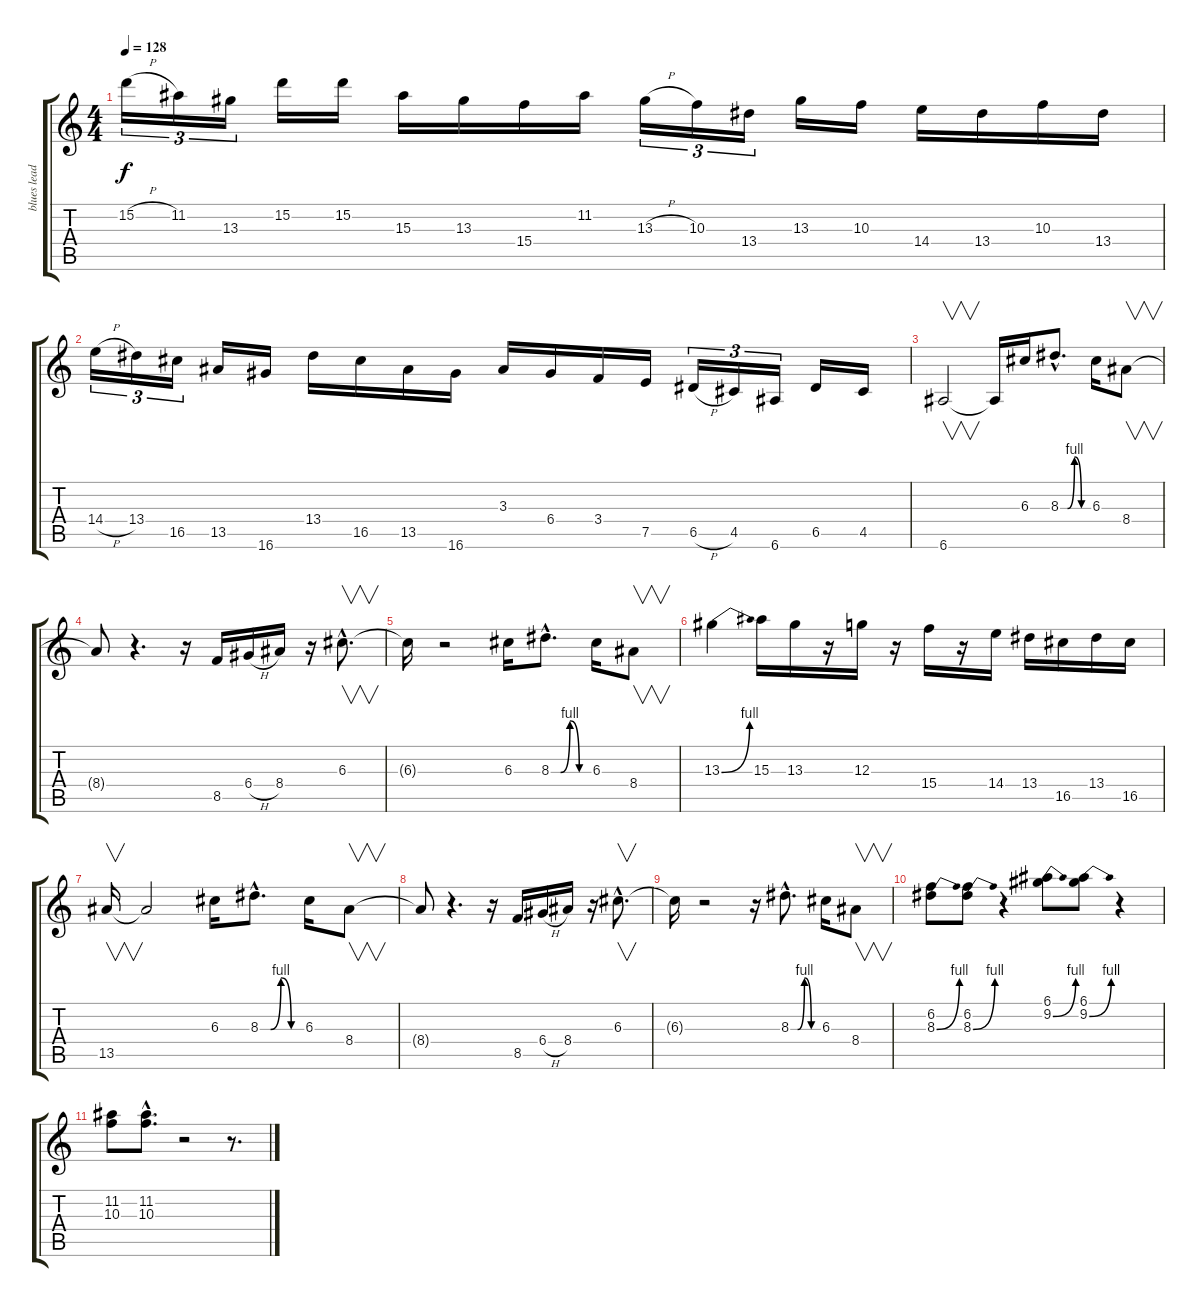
\track ("blues lead " "blues lead") {instrument distortionguitar}
\staff {score tabs}
\tuning (E4 B3 G3 D3 A2 E2) {hide}
\ts (4 4)
\tempo 128
\clef g2
\ks c
15.2{h}.16{tu (3 2) dy f} 11.2.16{tu (3 2)} 13.3.16{tu (3 2)} 15.2.16 15.2.16 15.3.16 13.3.16 15.4.16 11.2.16 13.3{h}.16{tu (3 2)} 10.3.16{tu (3 2)} 13.4.16{tu (3 2)} 13.3.16 10.3.16 14.4.16 13.4.16 10.3.16 13.4.16 |
14.4{h}.16{tu (3 2)} 13.4.16{tu (3 2)} 16.5.16{tu (3 2)} 13.5.16 16.6.16 13.4.16 16.5.16 13.5.16 16.6.16 3.3.16 6.4.16 3.4.16 7.5.16 6.5{h}.16{tu (3 2)} 4.5.16{tu (3 2)} 6.6.16{tu (3 2)} 6.5.16 4.5.16 |
6.6.2{v} 6.6{t}.16 6.3.16 8.3{be (custom 0 0 15 0 30 4 45 0 60 0) hac}.8{d} 6.3.16 8.4.8{v} |
8.4{t}.8 r.4{d} r.16 8.5.16 6.4{h}.16 8.4.16 r.16 6.3{hac}.8{v d} |
6.3{t}.16 r.2 6.3.16 8.3{be (custom 0 0 15 0 30 4 45 0 60 0) hac}.8{d} 6.3.16 8.4.8{v} |
13.3{be (bend 0 0 60 4)}.4 15.3.16 13.3.16 r.16 12.3.16 r.16 15.4.16 r.16 14.4.16 13.4.16 16.5.16 13.4.16 16.5.16 |
13.5.16{v} 13.5{t}.2 6.3.16 8.3{be (custom 0 0 15 0 30 4 45 0 60 0) hac}.8{d} 6.3.16 8.4.8{v} |
8.4{t}.8 r.4{d} r.16 8.5.16 6.4{h}.16 8.4.16 r.16 6.3{hac}.8{v d} |
6.3{t}.16 r.2 r.16 8.3{be (custom 0 0 15 0 30 4 45 0 60 0) hac}.8{d} 6.3.16 8.4.8{v} |
(6.2 8.3{be (bend 0 0 60 4)}).8 (6.2 8.3{be (bend 0 0 60 4)}).8 r.4 (6.1 9.2{be (bend 0 0 60 4)}).8 (6.1 9.2{be (bend 0 0 60 4)}).8 r.4 |
(11.2 10.3).8 (11.2{hac} 10.3{hac}).8{d} r.2 r.8{d}
